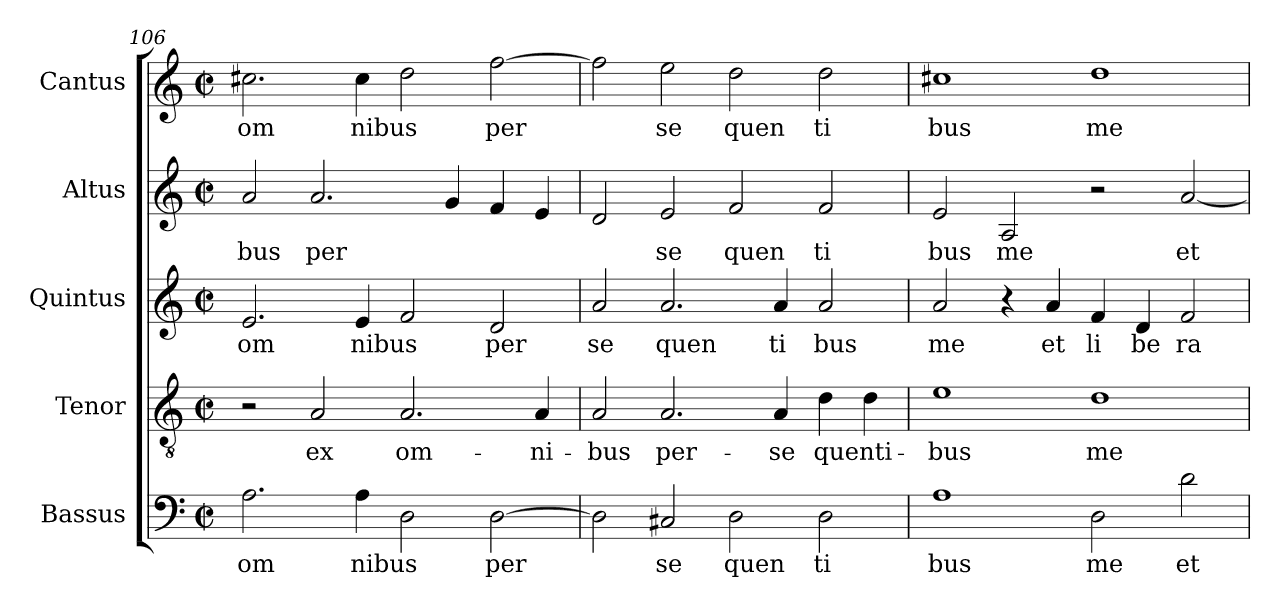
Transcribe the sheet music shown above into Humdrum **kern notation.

**kern	**text	**kern	**text	**kern	**text	**kern	**text	**kern	**text
*part5	*part5	*part4	*part4	*part3	*part3	*part2	*part2	*part1	*part1
*staff5	*staff5	*staff4	*staff4	*staff3	*staff3	*staff2	*staff2	*staff1	*staff1
*I"Bassus	*	*I"Tenor	*	*I"Quintus	*	*I"Altus	*	*I"Cantus	*
*clefF4	*	*clefGv2	*	*clefG2	*	*clefG2	*	*clefG2	*
*	*	*k[]	*	*	*	*k[]	*	*	*
*	*	*C:	*	*	*	*C:	*	*	*
*M2/2	*	*M2/2	*	*M2/2	*	*M2/2	*	*M2/2	*
*met(c|)	*	*met(c|)	*	*met(c|)	*	*met(c|)	*	*met(c|)	*
=106	=106	=106	=106	=106	=106	=106	=106	=106	=106
!	!LO:LY:b:cj	!	!	!	!LO:LY:b:cj	!	!LO:LY:b:cj	!	!LO:LY:b:cj
2.A\	om	2r	.	2.e/	om	2a/	bus	2.cc#X\	om
!	!	!	!LO:LY:b:cj	!	!	!	!LO:LY:b	!	!
.	.	2A/	ex	.	.	2.a/	per	.	.
!	!LO:LY:b	!	!	!	!LO:LY:b	!	!	!	!LO:LY:b
4A\	nibus	.	.	4e/	nibus	.	.	4cc#\	nibus
!	!	!	!LO:LY:b:cj	!	!	!	!	!	!
2D\	.	2.A/	om-	2f/	.	.	.	2dd\	.
.	.	.	.	.	.	4g/	.	.	.
!	!LO:LY:b	!	!	!	!LO:LY:b:cj	!	!	!	!LO:LY:b
[>2D\	per	.	.	2d/	per	4f/	.	[>2ff\	per
!	!	!	!LO:LY:b:cj	!	!	!	!	!	!
.	.	4A/	-ni-	.	.	4e/	.	.	.
=107	=107	=107	=107	=107	=107	=107	=107	=107	=107
!	!	!	!LO:LY:b:cj	!	!LO:LY:b:cj	!	!	!	!
2D\]	.	2A/	-bus	2a/	se	2d/	.	2ff\]	.
!	!LO:LY:b:cj	!	!LO:LY:b:cj	!	!LO:LY:b:cj	!	!LO:LY:b:cj	!	!LO:LY:b:cj
2C#X/	se	2.A/	per-	2.a/	quen	2e/	se	2ee\	se
!	!LO:LY:b:cj	!	!	!	!	!	!LO:LY:b:cj	!	!LO:LY:b:cj
2D\	quen	.	.	.	.	2f/	quen	2dd\	quen
!	!	!	!LO:LY:b:cj	!	!LO:LY:b:cj	!	!	!	!
.	.	4A/	-se	4a/	ti	.	.	.	.
!	!LO:LY:b:cj	!	!LO:LY:b:cj	!	!LO:LY:b:cj	!	!LO:LY:b:cj	!	!LO:LY:b:cj
2D\	ti	4d\	quenti-	2a/	bus	2f/	ti	2dd\	ti
.	.	4d\	.	.	.	.	.	.	.
=108	=108	=108	=108	=108	=108	=108	=108	=108	=108
!	!LO:LY:b:cj	!	!LO:LY:b:cj	!	!LO:LY:b:cj	!	!LO:LY:b:cj	!	!LO:LY:b:cj
1A	bus	1e	-bus	2a/	me	2e/	bus	1cc#X	bus
!	!	!	!	!	!	!	!LO:LY:b:cj	!	!
.	.	.	.	4r	.	2A/	me	.	.
!	!	!	!	!	!LO:LY:b:cj	!	!	!	!
.	.	.	.	4a/	et	.	.	.	.
!	!LO:LY:b:cj	!	!LO:LY:b:cj	!	!LO:LY:b:cj	!	!	!	!LO:LY:b:cj
2D\	me	1d	me	4f/	li	2r	.	1dd	me
!	!	!	!	!	!LO:LY:b:cj	!	!	!	!
.	.	.	.	4d/	be	.	.	.	.
!	!LO:LY:b:cj	!	!	!	!LO:LY:b:cj	!	!LO:LY:b:cj	!	!
2d\	et	.	.	2f/	ra	[<2a/	et	.	.
=	=	=	=	=	=	=	=	=	=
*-	*-	*-	*-	*-	*-	*-	*-	*-	*-
